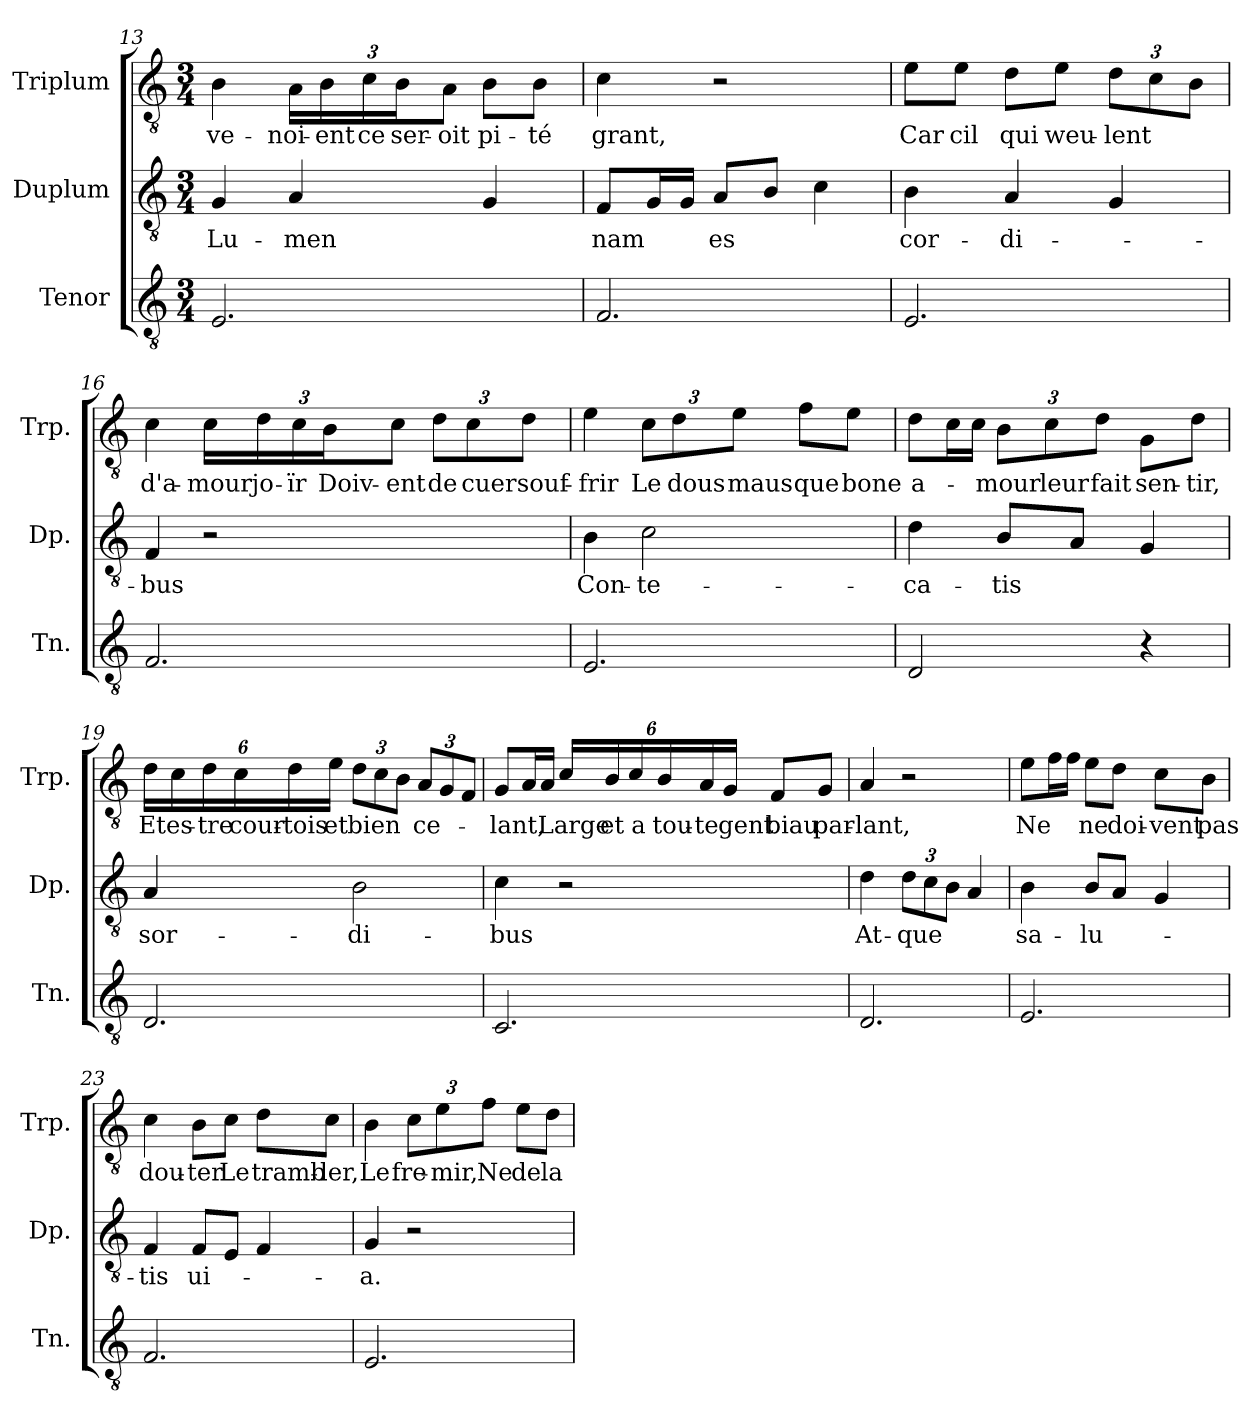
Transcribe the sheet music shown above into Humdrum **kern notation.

**kern	**kern	**text	**kern	**text
*part3	*part2	*part2	*part1	*part1
*staff3	*staff2	*staff2	*staff1	*staff1
*I"Tenor	*I"Duplum	*	*I"Triplum	*
*I'Tn.	*I'Dp.	*	*I'Trp.	*
*clefGv2	*clefGv2	*	*clefGv2	*
*k[]	*k[]	*	*k[]	*
*M3/4	*M3/4	*	*M3/4	*
=13	=13	=13	=13	=13
!	!	!LO:LY:b	!	!LO:LY:b
2.E/	4G/	Lu-	4B\	-ve-
!	!	!LO:LY:b	!	!
*	*	*	*Xbrackettup	*
!	!	!	!	!LO:LY:b
.	4A/	-men	24A\LL	-noi-
!	!	!	!	!LO:LY:b
.	.	.	24B\	-ent
!	!	!	!	!LO:LY:b
.	.	.	24c\	ce
!	!	!	!	!LO:LY:b
.	.	.	24B\J	ser-
!	!	!	!	!LO:LY:b
.	.	.	12A\J	-oit
!	!	!	!	!LO:LY:b
.	4G/	.	8B\L	pi-
!	!	!	!	!LO:LY:b
.	.	.	8B\J	-té
=14	=14	=14	=14	=14
!	!	!LO:LY:b	!	!LO:LY:b
2.F/	8F/L	nam	4c\	grant,
*	*tremolo	*	*	*
.	16G/	.	.	.
.	16G/JJ	.	.	.
*	*Xtremolo	*	*	*
!	!	!LO:LY:b	!	!
.	8A/L	es	2r	.
.	8B/J	.	.	.
.	4c\	.	.	.
=15	=15	=15	=15	=15
!	!	!LO:LY:b	!	!LO:LY:b
2.E/	4B\	cor-	8e\L	Car
!	!	!	!	!LO:LY:b
.	.	.	8e\J	cil
!	!	!LO:LY:b	!	!LO:LY:b
.	4A/	-di-	8d\L	qui
!	!	!	!	!LO:LY:b
.	.	.	8e\J	weu-
!	!	!	!	!LO:LY:b
.	4G/	.	12d\L	-lent
.	.	.	12c\	.
.	.	.	12B\J	.
!!LO:LB:g=z
=16	=16	=16	=16	=16
!	!	!LO:LY:b	!	!LO:LY:b
2.F/	4F/	-bus	4c\	d'a-
!	!	!	!	!LO:LY:b
.	2r	.	24c\LL	-mour
!	!	!	!	!LO:LY:b
.	.	.	24d\	jo-
!	!	!	!	!LO:LY:b
.	.	.	24c\	-ïr
!	!	!	!	!LO:LY:b
.	.	.	24B\J	Doiv-
!	!	!	!	!LO:LY:b
.	.	.	12c\J	-ent
!	!	!	!	!LO:LY:b
.	.	.	12d\L	de
!	!	!	!	!LO:LY:b
.	.	.	12c\	cuer
!	!	!	!	!LO:LY:b
.	.	.	12d\J	souf-
=17	=17	=17	=17	=17
!	!	!LO:LY:b	!	!LO:LY:b
2.E/	4B\	Con-	4e\	-frir
!	!	!LO:LY:b	!	!LO:LY:b
.	2c\	-te-	12c\L	Le
!	!	!	!	!LO:LY:b
.	.	.	12d\	dous
!	!	!	!	!LO:LY:b
.	.	.	12e\J	maus
!	!	!	!	!LO:LY:b
.	.	.	8f\L	que
!	!	!	!	!LO:LY:b
.	.	.	8e\J	bone
=18	=18	=18	=18	=18
!	!	!LO:LY:b	!	!LO:LY:b
2D/	4d\	-ca-	8d\L	a-
*	*	*	*tremolo	*
.	.	.	16c\	.
.	.	.	16c\JJ	.
*	*	*	*Xtremolo	*
!	!	!LO:LY:b	!	!LO:LY:b
.	8B/L	-tis	12B\L	-mour
!	!	!	!	!LO:LY:b
.	.	.	12c\	leur
.	8A/J	.	.	.
!	!	!	!	!LO:LY:b
.	.	.	12d\J	fait
!	!	!	!	!LO:LY:b
4r	4G/	.	8G\L	sen-
!	!	!	!	!LO:LY:b
.	.	.	8d\J	-tir,
!!LO:LB:g=z
=19	=19	=19	=19	=19
!	!	!LO:LY:b	!	!LO:LY:b
2.D/	4A/	sor-	24d\LL	Et
!	!	!	!	!LO:LY:b
.	.	.	24c\	es-
!	!	!	!	!LO:LY:b
.	.	.	24d\	-tre
!	!	!	!	!LO:LY:b
.	.	.	24c\	cour-
!	!	!	!	!LO:LY:b
.	.	.	24d\	-tois
!	!	!	!	!LO:LY:b
.	.	.	24e\JJ	et
!	!	!LO:LY:b	!	!LO:LY:b
.	2B\	-di-	12d\L	bien
.	.	.	12c\	.
.	.	.	12B\J	.
!	!	!	!	!LO:LY:b
.	.	.	12A/L	ce-
.	.	.	12G/	.
.	.	.	12F/J	.
=20	=20	=20	=20	=20
!	!	!LO:LY:b	!	!LO:LY:b
2.C/	4c\	-bus	8G/L	-lant,
*	*	*	*tremolo	*
.	.	.	16A/	.
.	.	.	16A/JJ	.
*	*	*	*Xtremolo	*
!	!	!	!	!LO:LY:b
.	2r	.	24c/LL	Large
!	!	!	!	!LO:LY:b
.	.	.	24B/	et
!	!	!	!	!LO:LY:b
.	.	.	24c/	a
!	!	!	!	!LO:LY:b
.	.	.	24B/	tou-
!	!	!	!	!LO:LY:b
.	.	.	24A/	-te
!	!	!	!	!LO:LY:b
.	.	.	24G/JJ	gent
!	!	!	!	!LO:LY:b
.	.	.	8F/L	biau
!	!	!	!	!LO:LY:b
.	.	.	8G/J	par-
=21	=21	=21	=21	=21
!	!	!LO:LY:b	!	!LO:LY:b
2.D/	4d\	At-	4A/	-lant,
*	*Xbrackettup	*	*	*
!	!	!LO:LY:b	!	!
.	12d\L	-que	2r	.
.	12c\	.	.	.
.	12B\J	.	.	.
.	4A/	.	.	.
!!LO:LB:g=z
=22	=22	=22	=22	=22
!	!	!LO:LY:b	!	!LO:LY:b
2.E/	4B\	sa-	8e\L	Ne
*	*	*	*tremolo	*
.	.	.	16f\	.
.	.	.	16f\JJ	.
*	*	*	*Xtremolo	*
!	!	!LO:LY:b	!	!LO:LY:b
.	8B/L	-lu-	8e\L	ne
!	!	!	!	!LO:LY:b
.	8A/J	.	8d\J	doi-
!	!	!	!	!LO:LY:b
.	4G/	.	8c\L	-vent
!	!	!	!	!LO:LY:b
.	.	.	8B\J	pas
=23	=23	=23	=23	=23
!	!	!LO:LY:b	!	!LO:LY:b
2.F/	4F/	-tis	4c\	dou-
!	!	!LO:LY:b	!	!LO:LY:b
.	8F/L	ui-	8B\L	-ter
!	!	!	!	!LO:LY:b
.	8E/J	.	8c\J	Le
!	!	!	!	!LO:LY:b
.	4F/	.	8d\L	tramb-
!	!	!	!	!LO:LY:b
.	.	.	8c\J	-ler,
=24	=24	=24	=24	=24
!	!	!LO:LY:b	!	!LO:LY:b
2.E/	4G/	-a.	4B\	Le
!	!	!	!	!LO:LY:b
.	2r	.	12c\L	fre-
!	!	!	!	!LO:LY:b
.	.	.	12e\	-mir,
!	!	!	!	!LO:LY:b
.	.	.	12f\J	Ne
!	!	!	!	!LO:LY:b
.	.	.	8e\L	de
!	!	!	!	!LO:LY:b
.	.	.	8d\J	la
=	=	=	=	=
*-	*-	*-	*-	*-
